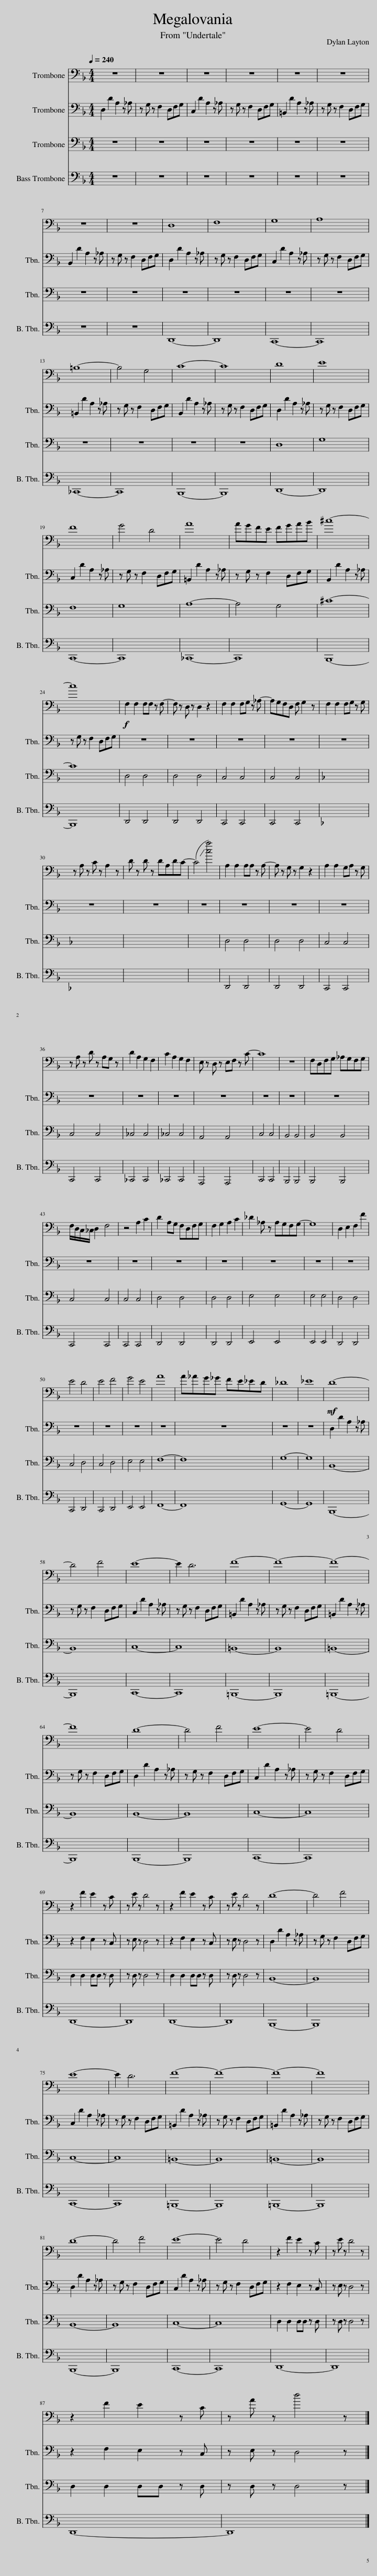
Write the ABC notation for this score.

X:1
%%score 1 2 3 4
L:1/8
Q:1/4=240
M:4/4
I:linebreak $
K:F
V:1 bass
V:2 bass
V:3 bass
V:4 bass
V:1
 z8 | z8 | z8 | z8 | z8 | %5
 z8 |$ z8 | z8 | D,8 | F,8 | %10
 G,8 | A,8 |$ =B,8- | B,4 G,4 | C8- | %15
 C8 | D8 | E8 |$ F8 | G4 D4 | %20
 A8 | AGFE FGAB | ^c8- |$ c8 |!f! F,2 F,2 F,F, z F,- | %25
 F, z D, z D,2 z2 | F,2 F,2 F,G, z _A,- | A,G,F,D, F, G,2 z | F,2 F,2 F,G, z G, |$ z A, z C z A,2 z | %30
 D z D z DA,DC- | (!-(!C4 !-)![ca]4) | A,2 A,2 A,A, z A,- | A, z G, z G,2 z2 | A,2 A,2 G,A, z G, |$ %35
 z A, z D z A,G, z | D2 A,2 G,2 F,2 | C2 A,2 G,2 F,2 | E, z D, z E,F, z C- | C8 | %40
 z8 | F,D,F,G, _A,G,F,G, |$ F,/D,/C,/_C,/ D,2 F,4 | z4 A,2 C2 | D2 A,G, F,D,F,G, | %45
 F,2 G,2 A,2 C2 | _D2 _A, z A,G,F,G,- | G,8 | D,2 E,2 F,2 F2 |$ E4 D4 | %50
 E4 F4 | G4 E4 | A8 | A_AG_G FE_ED | _D8 | %55
 _E8 |!mf! D8- |$ D4 F4 | E8- | E2 D6 | %60
 F8- | F8- | F8- |$ F8 | D8- | %65
 D4 F4 | E8- | E4 D4 |$ z2 F2 E2 z C | z E z D4 z | %70
 z2 F2 E2 z C | z E z D4 z | D8- | D4 F4 |$ E8- | %75
 E2 D6 | F8- | F8- | F8- | F8 |$ %80
 D8- | D4 F4 | E8- | E4 D4 | z2 F2 E2 z C | %85
 z E z D4 z |$ z2 F2 E2 z C | z A z d4 z |] %88
V:2
 D,2 D2 A,2 z _A, | z G, z F,2 D,F,G, | C,2 D2 A,2 z _A, | z G, z F,2 D,F,G, | =B,,2 D2 A,2 z _A, | %5
 z G, z F,2 D,F,G, |$ B,,2 D2 A,2 z _A, | z G, z F,2 D,F,G, | D,2 D2 A,2 z _A, | z G, z F,2 D,F,G, | %10
 C,2 D2 A,2 z _A, | z G, z F,2 D,F,G, |$ =B,,2 D2 A,2 z _A, | z G, z F,2 D,F,G, | B,,2 D2 A,2 z _A, | %15
 z G, z F,2 D,F,G, | D,2 D2 A,2 z _A, | z G, z F,2 D,F,G, |$ C,2 D2 A,2 z _A, | z G, z F,2 D,F,G, | %20
 =B,,2 D2 A,2 z _A, | z G, z F,2 D,F,G, | B,,2 D2 A,2 z _A, |$ z G, z F,2 D,F,G, | z8 | %25
 z8 | z8 | z8 | z8 |$ z8 | %30
 z8 | z8 | z8 | z8 | z8 |$ %35
 z8 | z8 | z8 | z8 | z8 | %40
 z8 | z8 |$ z8 | z8 | z8 | %45
 z8 | z8 | z8 | z8 |$ z8 | %50
 z8 | z8 | z8 | z8 | z8 | %55
 z8 | D,2 D2 A,2 z _A, |$ z G, z F,2 D,F,G, | C,2 D2 A,2 z _A, | z G, z F,2 D,F,G, | %60
 =B,,2 D2 A,2 z _A, | z G, z F,2 D,F,G, | =B,,2 D2 A,2 z _A, |$ z G, z F,2 D,F,G, | D,2 D2 A,2 z _A, | %65
 z G, z F,2 D,F,G, | C,2 D2 A,2 z _A, | z G, z F,2 D,F,G, |$ z2 F,2 E,2 z C, | z E, z D,4 z | %70
 z2 F,2 E,2 z C, | z E, z D,4 z | D,2 D2 A,2 z _A, | z G, z F,2 D,F,G, |$ C,2 D2 A,2 z _A, | %75
 z G, z F,2 D,F,G, | =B,,2 D2 A,2 z _A, | z G, z F,2 D,F,G, | =B,,2 D2 A,2 z _A, | z G, z F,2 D,F,G, |$ %80
 D,2 D2 A,2 z _A, | z G, z F,2 D,F,G, | C,2 D2 A,2 z _A, | z G, z F,2 D,F,G, | z2 F,2 E,2 z C, | %85
 z E, z D,4 z |$ z2 F,2 E,2 z C, | z E, z D,4 z |] %88
V:3
 z8 | z8 | z8 | z8 | z8 | %5
 z8 |$ z8 | z8 | z8 | z8 | %10
 z8 | z8 |$ z8 | z8 | z8 | %15
 z8 | D,8 | G,8 |$ F,8 | G,8 | %20
 A,8- | A,4 G,4 | ^C8- |$ C8 | D,4 D,4 | %25
 D,4 D,4 | C,4 C,4 | C,4 C,4 | x4 x4 |$ x4 x4 | %30
 x4 x4 | x4 x4 | D,4 D,4 | D,4 D,4 | C,4 C,4 |$ %35
 C,4 C,4 | _C,4 C,4 | _C,4 C,4 | A,,4 A,,4 | C,4 C,4 | %40
 B,,4 B,,4 | B,,4 B,,4 |$ C,4 C,4 | C,4 C,4 | D,4 D,4 | %45
 D,4 D,4 | E,4 E,4 | E,4 E,4 | D,4 D,4 |$ C,4 D,4 | %50
 C,4 D,4 | E,4 E,4 | F,8- | F,8 | G,8- | %55
 G,8 | B,,8- |$ B,,8 | C,8- | C,8 | %60
 =B,,8- | B,,8 | =B,,8- |$ B,,8 | B,,8- | %65
 B,,8 | C,8- | C,8 |$ D,2 D,2 D,D, z D, | z D, z D,4 z | %70
 D,2 D,2 D,D, z D, | z D, z D,4 z | B,,8- | B,,8 |$ C,8- | %75
 C,8 | =B,,8- | B,,8 | =B,,8- | B,,8 |$ %80
 B,,8- | B,,8 | C,8- | C,8 | D,2 D,2 D,D, z D, | %85
 z D, z D,4 z |$ D,2 D,2 D,D, z D, | z D, z D,4 z |] %88
V:4
 z8 | z8 | z8 | z8 | z8 | %5
 z8 |$ z8 | z8 | D,,8- | D,,8 | %10
 C,,8- | C,,8 |$ _C,,8- | C,,8 | B,,,8- | %15
 B,,,8 | D,,8- | D,,8 |$ C,,8- | C,,8 | %20
 _C,,8- | C,,8 | B,,,8- |$ B,,,8 | D,,4 D,,4 | %25
 D,,4 D,,4 | C,,4 C,,4 | C,,4 C,,4 | x4 x4 |$ x4 x4 | %30
 x4 x4 | x4 x4 | D,,4 D,,4 | D,,4 D,,4 | C,,4 C,,4 |$ %35
 C,,4 C,,4 | _C,,4 C,,4 | _C,,4 C,,4 | A,,,4 A,,,4 | C,,4 C,,4 | %40
 B,,,4 B,,,4 | B,,,4 B,,,4 |$ C,,4 C,,4 | C,,4 C,,4 | D,,4 D,,4 | %45
 D,,4 D,,4 | E,,4 E,,4 | E,,4 E,,4 | D,,4 D,,4 |$ C,,4 D,,4 | %50
 C,,4 D,,4 | E,,4 E,,4 | F,,8- | F,,8 | G,,8- | %55
 G,,8 | B,,,8- |$ B,,,8 | C,,8- | C,,8 | %60
 =B,,,8- | B,,,8 | =B,,,8- |$ B,,,8 | B,,,8- | %65
 B,,,8 | C,,8- | C,,8 |$ D,,8- | D,,8 | %70
 D,,8- | D,,8 | B,,,8- | B,,,8 |$ C,,8- | %75
 C,,8 | =B,,,8- | B,,,8 | =B,,,8- | B,,,8 |$ %80
 B,,,8- | B,,,8 | C,,8- | C,,8 | D,,8- | %85
 D,,8 |$ D,,8- | D,,8 |] %88
